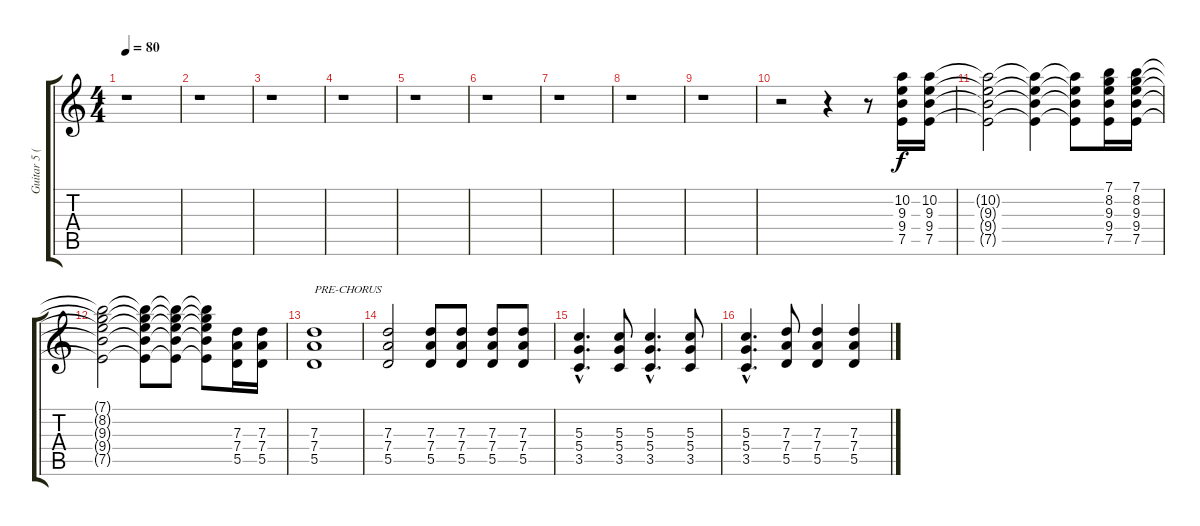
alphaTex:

\track ("Guitar 5 (Disto-Solo)" "Guitar 5 (") {instrument distortionguitar}
\staff {score tabs}
\tuning (E4 B3 G3 D3 A2 E2) {hide}
\ts (4 4)
\tempo 80
\clef g2
\ks c
r.1{dy f instrument distortionguitar} |
r.1 |
r.1 |
r.1 |
r.1 |
r.1 |
r.1 |
r.1 |
r.1 |
r.2 r.4 r.8 (10.2 9.3 9.4 7.5).16 (10.2 9.3 9.4 7.5).16 |
(10.2{t} 9.3{t} 9.4{t} 7.5{t}).2 (10.2{t} 9.3{t} 9.4{t} 7.5{t}).4 (10.2{t} 9.3{t} 9.4{t} 7.5{t}).8 (7.1 8.2 9.3 9.4 7.5).16 (7.1 8.2 9.3 9.4 7.5).16 |
(7.1{t} 8.2{t} 9.3{t} 9.4{t} 7.5{t}).2 (7.1{t} 8.2{t} 9.3{t} 9.4{t} 7.5{t}).8 (7.1{t} 8.2{t} 9.3{t} 9.4{t} 7.5{t}).8 (7.1{t} 8.2{t} 9.3{t} 9.4{t} 7.5{t}).8 (7.3 7.4 5.5).16 (7.3 7.4 5.5).16 |
(7.3 7.4 5.5).1{txt "PRE-CHORUS"} |
(7.3 7.4 5.5).2 (7.3 7.4 5.5).8 (7.3 7.4 5.5).8 (7.3 7.4 5.5).8 (7.3 7.4 5.5).8 |
(5.3{hac} 5.4{hac} 3.5{hac}).4{d} (5.3 5.4 3.5).8 (5.3{hac} 5.4{hac} 3.5{hac}).4{d} (5.3 5.4 3.5).8 |
(5.3{hac} 5.4{hac} 3.5{hac}).4{d} (7.3 7.4 5.5).8 (7.3 7.4 5.5).4 (7.3 7.4 5.5).4
